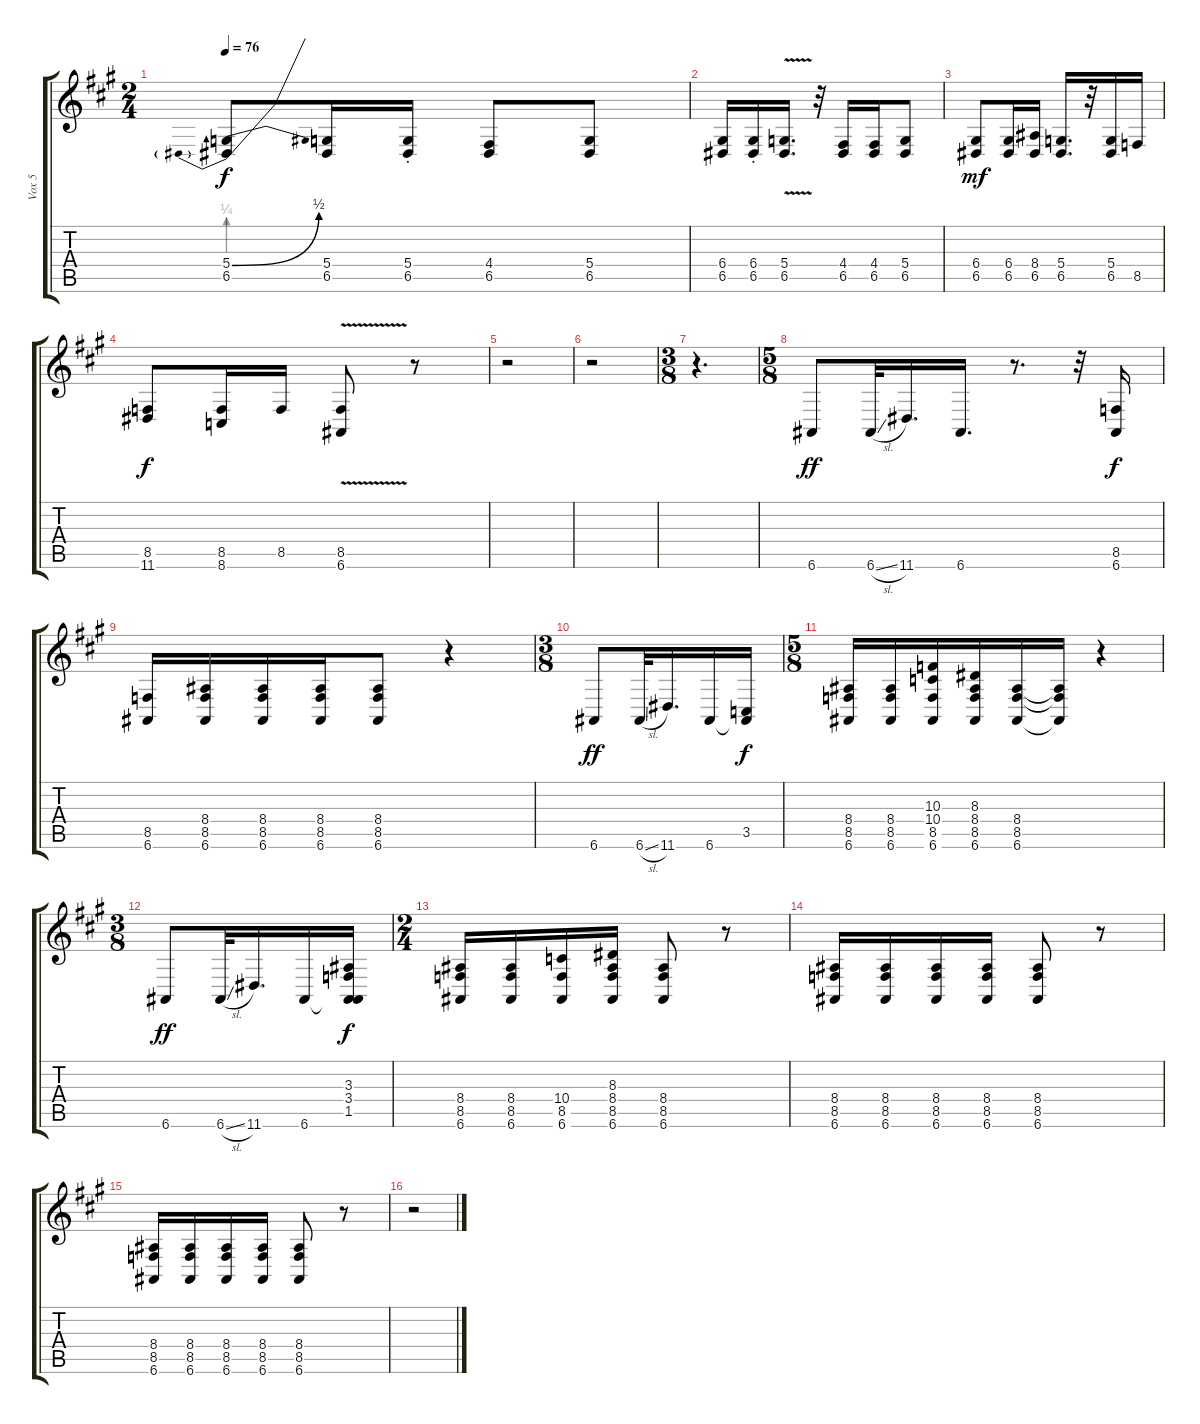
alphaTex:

\track ("Vox 5" "Vox 5") {instrument tenorsax}
\staff {score tabs}
\tuning (E4 B3 G3 D3 A2 E2) {hide}
\ts (2 4)
\tempo 76
\clef g2
\ks a
(5.4{be (bend 0 0 60 2)} 6.5{be (prebend 0 1 60 1)}).8{dy f} (5.4 6.5).16 (5.4 6.5{st}).16 (4.4 6.5).8 (5.4 6.5).8 |
(6.4 6.5).16 (6.4 6.5{st}).16 (5.4 6.5{v}).16{d} r.32 (4.4 6.5).16 (4.4 6.5).16 (5.4 6.5).8 |
(6.4 6.5).8{dy mf} (6.4 6.5).16 (8.4 6.5).16 (5.4 6.5).16{d} r.32 (5.4 6.5).16 8.5.16 |
(8.5 11.6).8{dy f} (8.5 8.6).16 8.5.16 (8.5{v} 6.6).8 r.8 |
r.2 |
r.2 |
\ts (3 8)
r.4{d} |
\ts (5 8)
6.6.8{dy ff} 6.6{sl}.32 11.6.16{d} 6.6.16{d} r.8{d} r.32 (8.5 6.6).16{dy f} |
(8.5 6.6).16 (8.4 8.5 6.6).16 (8.4 8.5 6.6).16 (8.4 8.5 6.6).16 (8.4 8.5 6.6).8 r.4 |
\ts (3 8)
6.6.8{dy ff} 6.6{sl}.32 11.6.16{d} 6.6.16 (3.5 6.6{t}).16{dy f} |
\ts (5 8)
(8.4 8.5 6.6).16 (8.4 8.5 6.6).16 (10.3 10.4 8.5 6.6).16 (8.3 8.4 8.5 6.6).16 (8.4 8.5 6.6).16 (8.4{t} 8.5{t} 6.6{t}).16 r.4 |
\ts (3 8)
6.6.8{dy ff} 6.6{sl}.32 11.6.16{d} 6.6.16 (3.3 3.4 1.5 6.6{t}).16{dy f} |
\ts (2 4)
(8.4 8.5 6.6).16 (8.4 8.5 6.6).16 (10.4 8.5 6.6).16 (8.3 8.4 8.5 6.6).16 (8.4 8.5 6.6).8 r.8 |
(8.4 8.5 6.6).16 (8.4 8.5 6.6).16 (8.4 8.5 6.6).16 (8.4 8.5 6.6).16 (8.4 8.5 6.6).8 r.8 |
(8.4 8.5 6.6).16 (8.4 8.5 6.6).16 (8.4 8.5 6.6).16 (8.4 8.5 6.6).16 (8.4 8.5 6.6).8 r.8 |
r.2
